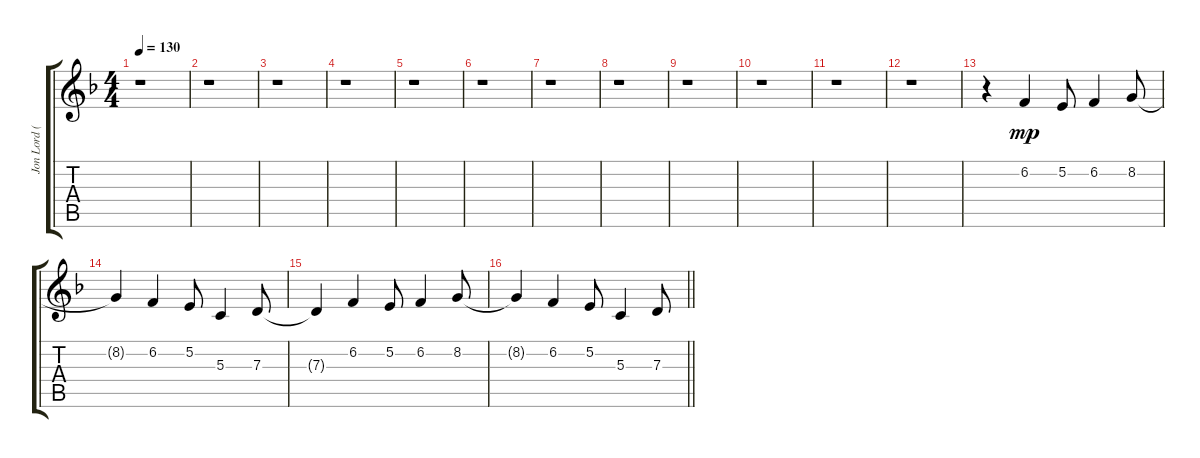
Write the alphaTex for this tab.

\track ("Jon Lord (Piano)" "Jon Lord (") {instrument electricpiano2}
\staff {score tabs}
\tuning (E4 B3 G3 D3 A2 E2) {hide}
\ts (4 4)
\tempo 130
\clef g2
\ks f
r.1{dy f} |
r.1 |
r.1 |
r.1 |
r.1 |
r.1 |
r.1 |
r.1 |
r.1 |
r.1 |
r.1 |
r.1 |
r.4 6.2.4{dy mp} 5.2.8 6.2.4 8.2.8 |
8.2{t}.4 6.2.4 5.2.8 5.3.4 7.3.8 |
7.3{t}.4 6.2.4 5.2.8 6.2.4 8.2.8 |
\barLineRight lightlight
8.2{t}.4 6.2.4 5.2.8 5.3.4 7.3.8
